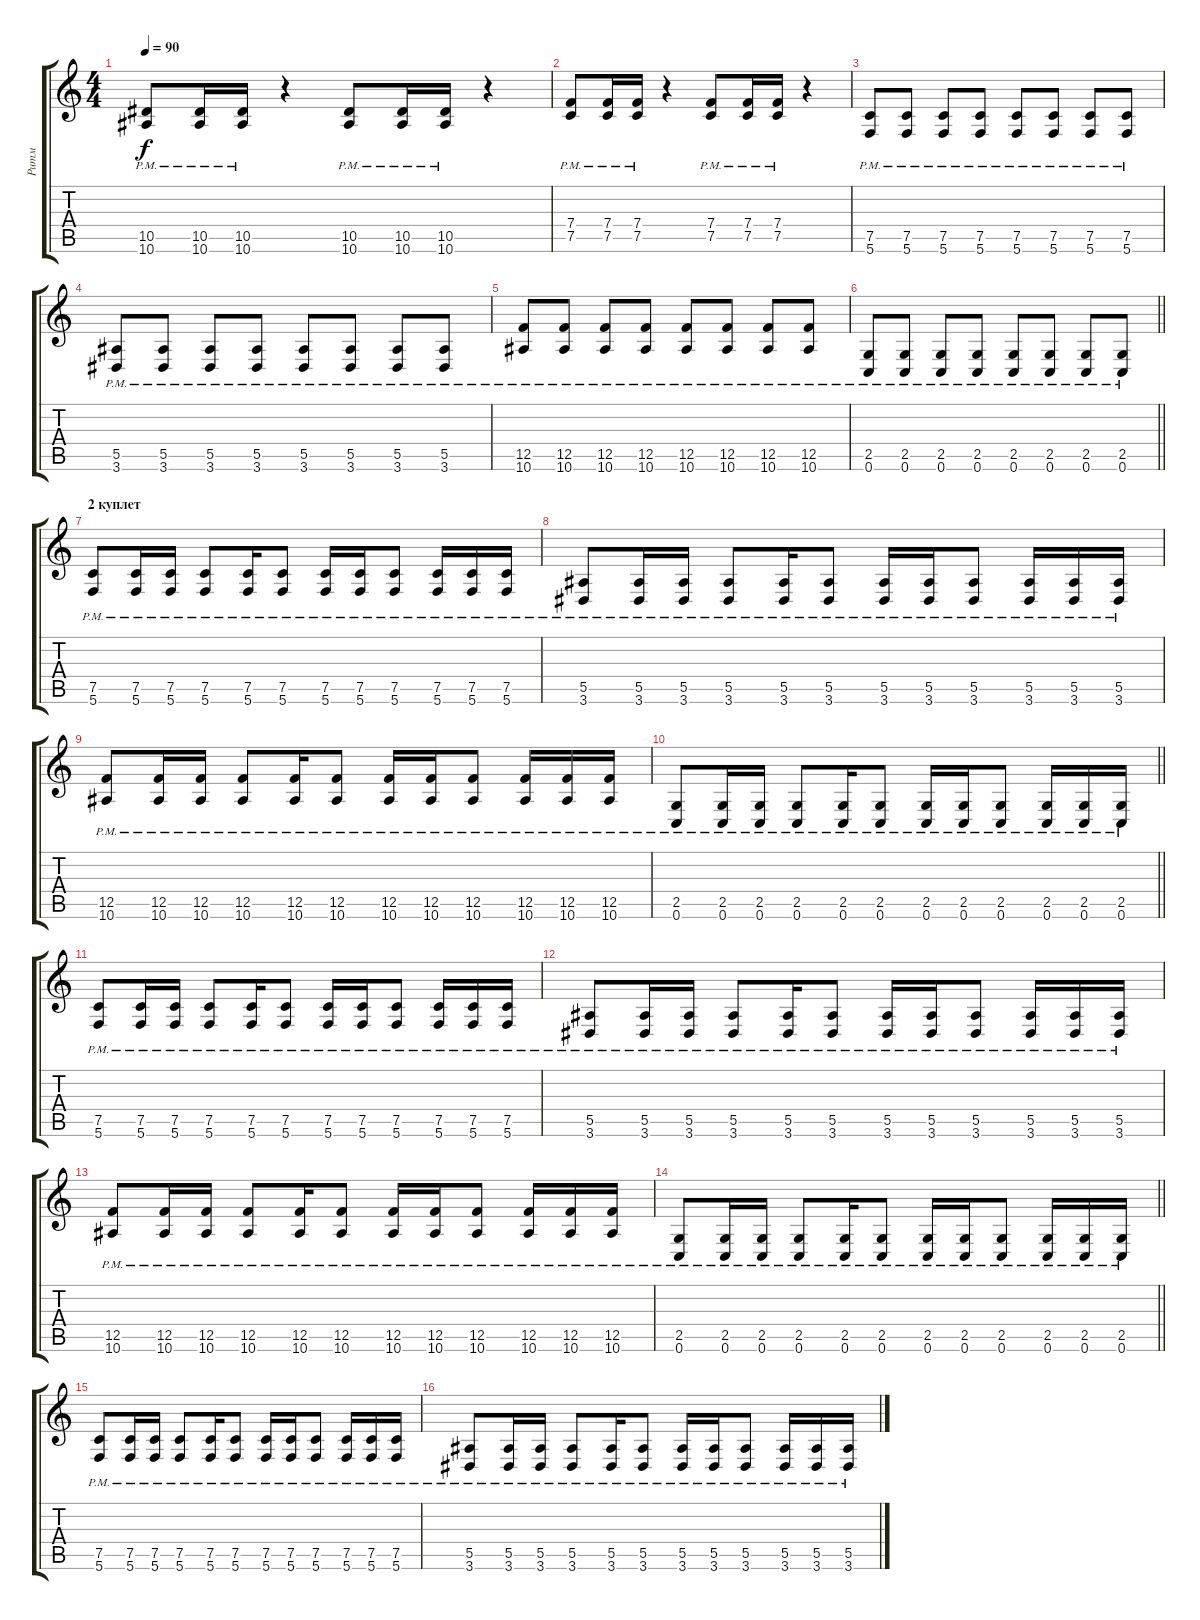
\track ("Ритм" "Ритм") {instrument distortionguitar}
\staff {score tabs}
\tuning (C4 G3 Eb3 Bb2 F2 C2) {hide}
\ts (4 4)
\tempo 90
\clef g2
\ks c
(10.5 10.6{pm}).8{dy f} (10.5 10.6{pm}).16 (10.5 10.6{pm}).16 r.4 (10.5 10.6{pm}).8 (10.5 10.6{pm}).16 (10.5 10.6{pm}).16 r.4 |
(7.4 7.5{pm}).8 (7.4 7.5{pm}).16 (7.4 7.5{pm}).16 r.4 (7.4 7.5{pm}).8 (7.4 7.5{pm}).16 (7.4 7.5{pm}).16 r.4 |
(7.5 5.6{pm}).8 (7.5 5.6{pm}).8 (7.5 5.6{pm}).8 (7.5 5.6{pm}).8 (7.5 5.6{pm}).8 (7.5 5.6{pm}).8 (7.5 5.6{pm}).8 (7.5 5.6{pm}).8 |
(5.5{pm} 3.6{pm}).8 (5.5{pm} 3.6{pm}).8 (5.5{pm} 3.6{pm}).8 (5.5{pm} 3.6{pm}).8 (5.5{pm} 3.6{pm}).8 (5.5{pm} 3.6{pm}).8 (5.5{pm} 3.6{pm}).8 (5.5{pm} 3.6{pm}).8 |
(12.5{pm} 10.6{pm}).8 (12.5{pm} 10.6{pm}).8 (12.5{pm} 10.6{pm}).8 (12.5{pm} 10.6{pm}).8 (12.5{pm} 10.6{pm}).8 (12.5{pm} 10.6{pm}).8 (12.5{pm} 10.6{pm}).8 (12.5{pm} 10.6{pm}).8 |
\barLineRight lightlight
(2.5 0.6{pm}).8 (2.5 0.6{pm}).8 (2.5 0.6{pm}).8 (2.5 0.6{pm}).8 (2.5 0.6{pm}).8 (2.5 0.6{pm}).8 (2.5 0.6{pm}).8 (2.5 0.6{pm}).8 |
\section ("" "2 куплет")
(7.5 5.6{pm}).8 (7.5 5.6{pm}).16 (7.5 5.6{pm}).16 (7.5 5.6{pm}).8 (7.5 5.6{pm}).16 (7.5 5.6{pm}).8 (7.5 5.6{pm}).16 (7.5 5.6{pm}).16 (7.5 5.6{pm}).8 (7.5 5.6{pm}).16 (7.5 5.6{pm}).16 (7.5 5.6{pm}).16 |
(5.5 3.6{pm}).8 (5.5 3.6{pm}).16 (5.5 3.6{pm}).16 (5.5 3.6{pm}).8 (5.5 3.6{pm}).16 (5.5 3.6{pm}).8 (5.5 3.6{pm}).16 (5.5 3.6{pm}).16 (5.5 3.6{pm}).8 (5.5 3.6{pm}).16 (5.5 3.6{pm}).16 (5.5 3.6{pm}).16 |
(12.5 10.6{pm}).8 (12.5 10.6{pm}).16 (12.5 10.6{pm}).16 (12.5 10.6{pm}).8 (12.5 10.6{pm}).16 (12.5 10.6{pm}).8 (12.5 10.6{pm}).16 (12.5 10.6{pm}).16 (12.5 10.6{pm}).8 (12.5 10.6{pm}).16 (12.5 10.6{pm}).16 (12.5 10.6{pm}).16 |
\barLineRight lightlight
(2.5 0.6{pm}).8 (2.5 0.6{pm}).16 (2.5 0.6{pm}).16 (2.5 0.6{pm}).8 (2.5 0.6{pm}).16 (2.5 0.6{pm}).8 (2.5 0.6{pm}).16 (2.5 0.6{pm}).16 (2.5 0.6{pm}).8 (2.5 0.6{pm}).16 (2.5 0.6{pm}).16 (2.5 0.6{pm}).16 |
(7.5 5.6{pm}).8 (7.5 5.6{pm}).16 (7.5 5.6{pm}).16 (7.5 5.6{pm}).8 (7.5 5.6{pm}).16 (7.5 5.6{pm}).8 (7.5 5.6{pm}).16 (7.5 5.6{pm}).16 (7.5 5.6{pm}).8 (7.5 5.6{pm}).16 (7.5 5.6{pm}).16 (7.5 5.6{pm}).16 |
(5.5 3.6{pm}).8 (5.5 3.6{pm}).16 (5.5 3.6{pm}).16 (5.5 3.6{pm}).8 (5.5 3.6{pm}).16 (5.5 3.6{pm}).8 (5.5 3.6{pm}).16 (5.5 3.6{pm}).16 (5.5 3.6{pm}).8 (5.5 3.6{pm}).16 (5.5 3.6{pm}).16 (5.5 3.6{pm}).16 |
(12.5 10.6{pm}).8 (12.5 10.6{pm}).16 (12.5 10.6{pm}).16 (12.5 10.6{pm}).8 (12.5 10.6{pm}).16 (12.5 10.6{pm}).8 (12.5 10.6{pm}).16 (12.5 10.6{pm}).16 (12.5 10.6{pm}).8 (12.5 10.6{pm}).16 (12.5 10.6{pm}).16 (12.5 10.6{pm}).16 |
\barLineRight lightlight
(2.5 0.6{pm}).8 (2.5 0.6{pm}).16 (2.5 0.6{pm}).16 (2.5 0.6{pm}).8 (2.5 0.6{pm}).16 (2.5 0.6{pm}).8 (2.5 0.6{pm}).16 (2.5 0.6{pm}).16 (2.5 0.6{pm}).8 (2.5 0.6{pm}).16 (2.5 0.6{pm}).16 (2.5 0.6{pm}).16 |
(7.5 5.6{pm}).8 (7.5 5.6{pm}).16 (7.5 5.6{pm}).16 (7.5 5.6{pm}).8 (7.5 5.6{pm}).16 (7.5 5.6{pm}).8 (7.5 5.6{pm}).16 (7.5 5.6{pm}).16 (7.5 5.6{pm}).8 (7.5 5.6{pm}).16 (7.5 5.6{pm}).16 (7.5 5.6{pm}).16 |
(5.5 3.6{pm}).8 (5.5 3.6{pm}).16 (5.5 3.6{pm}).16 (5.5 3.6{pm}).8 (5.5 3.6{pm}).16 (5.5 3.6{pm}).8 (5.5 3.6{pm}).16 (5.5 3.6{pm}).16 (5.5 3.6{pm}).8 (5.5 3.6{pm}).16 (5.5 3.6{pm}).16 (5.5 3.6{pm}).16
